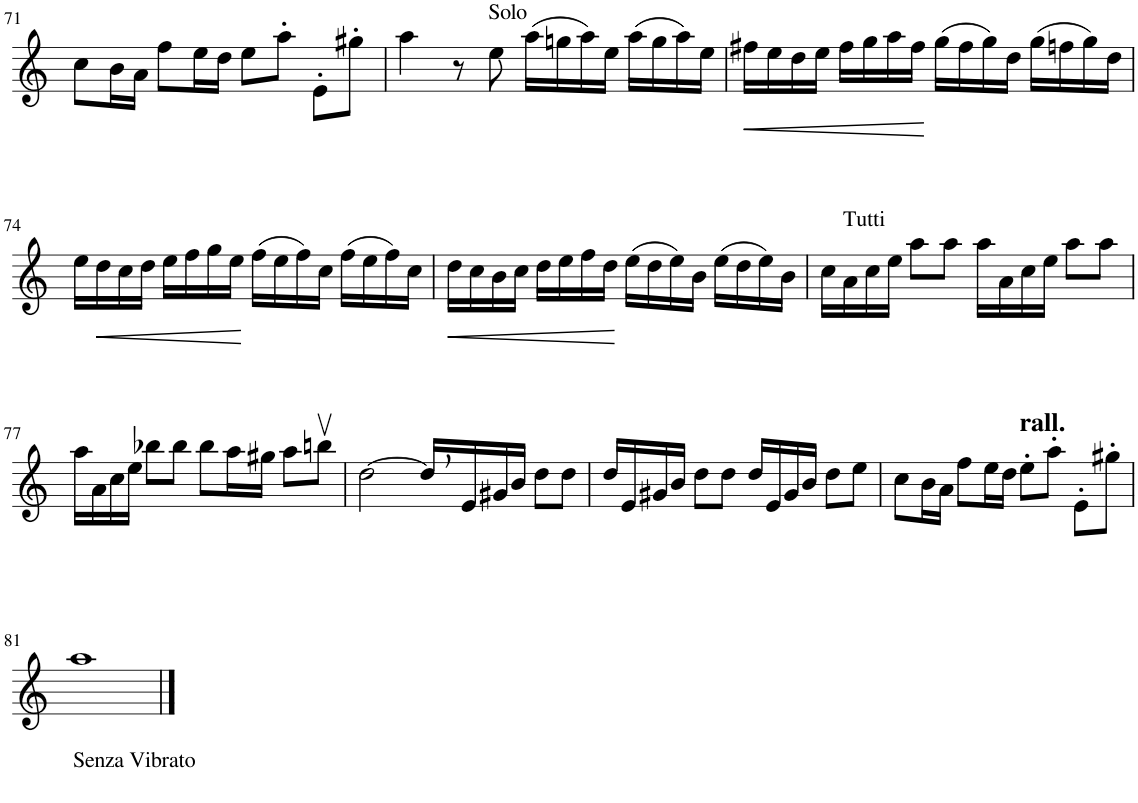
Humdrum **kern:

**kern	**dynam
*part1	*part1
*staff1	*staff1
*I"Violino	*
*I'Vln.	*
!!LO:PB:g=z
*clefG2	*
*k[]	*
*M4/4	*
=71	=71
8cc\L	.
16b\L	.
16a\JJ	.
8ff\L	.
16ee\L	.
16dd\JJ	.
8ee\L	.
8aa'\J	.
8e'\L	.
8gg#X'\J	.
=72	=72
4aa\	.
8r	.
!LO:TX:a:t=Solo	!
8ee\	.
(16aa\LL	.
16ggn\	.
16aa\)	.
16ee\JJ	.
(16aa\LL	.
16gg\	.
16aa\)	.
16ee\JJ	.
=73	=73
!	!LO:HP:b
16ff#X\LL	<
16ee\	.
16dd\	.
16ee\JJ	.
16ff#\LL	.
16gg\	.
16aa\	.
16ff#\JJ	.
(16gg\LL	[
16ff#\	.
16gg\)	.
16dd\JJ	.
(16gg\LL	.
16ffn\	.
16gg\)	.
16dd\JJ	.
!!LO:LB:g=z
=74	=74
16ee\LL	.
!	!LO:HP:b
16dd\	<
16cc\	.
16dd\JJ	.
16ee\LL	.
16ff\	.
16gg\	.
16ee\JJ	.
(16ff\LL	[
16ee\	.
16ff\)	.
16cc\JJ	.
(16ff\LL	.
16ee\	.
16ff\)	.
16cc\JJ	.
=75	=75
!	!LO:HP:b
16dd\LL	<
16cc\	.
16b\	.
16cc\JJ	.
16dd\LL	.
16ee\	.
16ff\	.
16dd\JJ	.
(16ee\LL	[
16dd\	.
16ee\)	.
16b\JJ	.
(16ee\LL	.
16dd\	.
16ee\)	.
16b\JJ	.
=76	=76
16cc\LL	.
!LO:TX:a:t=Tutti	!
16a\	.
16cc\	.
16ee\JJ	.
8aa\L	.
8aa\J	.
16aa\LL	.
16a\	.
16cc\	.
16ee\JJ	.
8aa\L	.
8aa\J	.
!!LO:LB:g=z
=77	=77
16aa\LL	.
16a\	.
16cc\	.
16ee\JJ	.
8bb-X\L	.
8bb-\J	.
8bb-\L	.
16aa\L	.
16gg#X\JJ	.
8aa\L	.
8bbnv\J	.
=78	=78
[2dd\	.
16dd,/LL]	.
16e/	.
16g#X/	.
16b/JJ	.
8dd\L	.
8dd\J	.
=79	=79
16dd/LL	.
16e/	.
16g#X/	.
16b/JJ	.
8dd\L	.
8dd\J	.
16dd/LL	.
16e/	.
16g#/	.
16b/JJ	.
8dd\L	.
8ee\J	.
=80	=80
8cc\L	.
16b\L	.
16a\JJ	.
8ff\L	.
16ee\L	.
16dd\JJ	.
!LO:TX:a:B:t=rall.	!
8ee'\L	.
8aa'\J	.
8e'\L	.
8gg#X'\J	.
!!LO:LB:g=z
=81	=81
!LO:TX:b:t=Senza Vibrato	!
1aa	.
==	==
*-	*-
